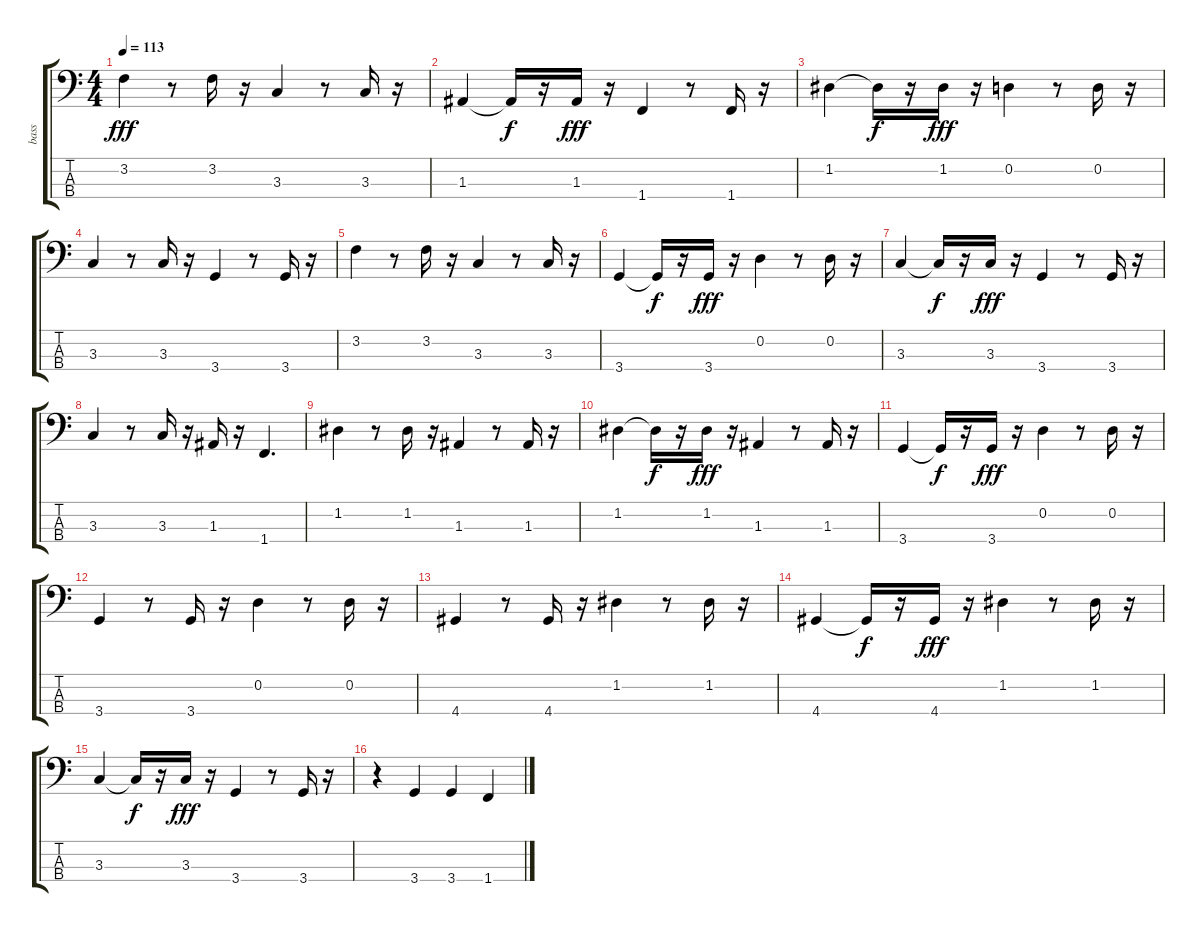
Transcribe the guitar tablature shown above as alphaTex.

\track ("bass" "bass") {instrument fretlessbass}
\staff {score tabs}
\tuning (G2 D2 A1 E1) {hide}
\ts (4 4)
\tempo 113
\clef f4
\ks c
3.2.4{dy fff} r.8 3.2.16 r.16 3.3.4 r.8 3.3.16 r.16 |
1.3.4 1.3{t}.16{dy f} r.16 1.3.16{dy fff} r.16 1.4.4 r.8 1.4.16 r.16 |
1.2.4 1.2{t}.16{dy f} r.16 1.2.16{dy fff} r.16 0.2.4 r.8 0.2.16 r.16 |
3.3.4 r.8 3.3.16 r.16 3.4.4 r.8 3.4.16 r.16 |
3.2.4 r.8 3.2.16 r.16 3.3.4 r.8 3.3.16 r.16 |
3.4.4 3.4{t}.16{dy f} r.16 3.4.16{dy fff} r.16 0.2.4 r.8 0.2.16 r.16 |
3.3.4 3.3{t}.16{dy f} r.16 3.3.16{dy fff} r.16 3.4.4 r.8 3.4.16 r.16 |
3.3.4 r.8 3.3.16 r.16 1.3.16 r.16 1.4.4{d} |
1.2.4 r.8 1.2.16 r.16 1.3.4 r.8 1.3.16 r.16 |
1.2.4 1.2{t}.16{dy f} r.16 1.2.16{dy fff} r.16 1.3.4 r.8 1.3.16 r.16 |
3.4.4 3.4{t}.16{dy f} r.16 3.4.16{dy fff} r.16 0.2.4 r.8 0.2.16 r.16 |
3.4.4 r.8 3.4.16 r.16 0.2.4 r.8 0.2.16 r.16 |
4.4.4 r.8 4.4.16 r.16 1.2.4 r.8 1.2.16 r.16 |
4.4.4 4.4{t}.16{dy f} r.16 4.4.16{dy fff} r.16 1.2.4 r.8 1.2.16 r.16 |
3.3.4 3.3{t}.16{dy f} r.16 3.3.16{dy fff} r.16 3.4.4 r.8 3.4.16 r.16 |
r.4 3.4.4 3.4.4 1.4.4
